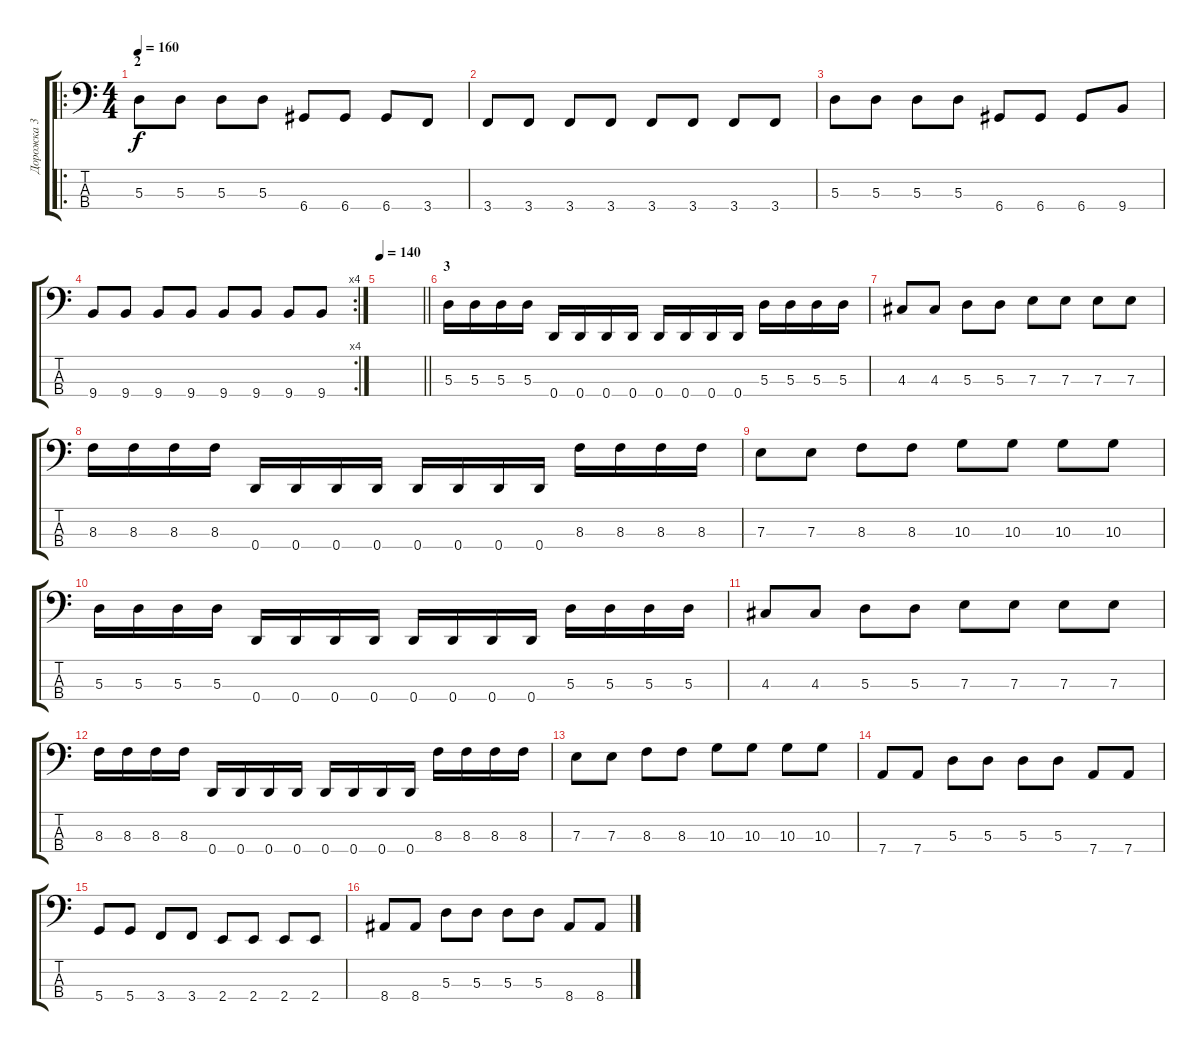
\track ("Дорожка 3" "Дорожка 3") {instrument electricbassfinger}
\staff {score tabs}
\tuning (G2 D2 A1 D1) {hide}
\ro
\ts (4 4)
\section ("" "2")
\tempo 160
\clef f4
\ks c
5.3.8{dy f} 5.3.8 5.3.8 5.3.8 6.4.8 6.4.8 6.4.8 3.4.8 |
3.4.8 3.4.8 3.4.8 3.4.8 3.4.8 3.4.8 3.4.8 3.4.8 |
5.3.8 5.3.8 5.3.8 5.3.8 6.4.8 6.4.8 6.4.8 9.4.8 |
\rc 4
9.4.8 9.4.8 9.4.8 9.4.8 9.4.8 9.4.8 9.4.8 9.4.8 |
\tempo 140
\barLineRight lightlight
|
\section ("" "3")
5.3.16 5.3.16 5.3.16 5.3.16 0.4.16 0.4.16 0.4.16 0.4.16 0.4.16 0.4.16 0.4.16 0.4.16 5.3.16 5.3.16 5.3.16 5.3.16 |
4.3.8 4.3.8 5.3.8 5.3.8 7.3.8 7.3.8 7.3.8 7.3.8 |
8.3.16 8.3.16 8.3.16 8.3.16 0.4.16 0.4.16 0.4.16 0.4.16 0.4.16 0.4.16 0.4.16 0.4.16 8.3.16 8.3.16 8.3.16 8.3.16 |
7.3.8 7.3.8 8.3.8 8.3.8 10.3.8 10.3.8 10.3.8 10.3.8 |
5.3.16 5.3.16 5.3.16 5.3.16 0.4.16 0.4.16 0.4.16 0.4.16 0.4.16 0.4.16 0.4.16 0.4.16 5.3.16 5.3.16 5.3.16 5.3.16 |
4.3.8 4.3.8 5.3.8 5.3.8 7.3.8 7.3.8 7.3.8 7.3.8 |
8.3.16 8.3.16 8.3.16 8.3.16 0.4.16 0.4.16 0.4.16 0.4.16 0.4.16 0.4.16 0.4.16 0.4.16 8.3.16 8.3.16 8.3.16 8.3.16 |
7.3.8 7.3.8 8.3.8 8.3.8 10.3.8 10.3.8 10.3.8 10.3.8 |
7.4.8 7.4.8 5.3.8 5.3.8 5.3.8 5.3.8 7.4.8 7.4.8 |
5.4.8 5.4.8 3.4.8 3.4.8 2.4.8 2.4.8 2.4.8 2.4.8 |
8.4.8 8.4.8 5.3.8 5.3.8 5.3.8 5.3.8 8.4.8 8.4.8
